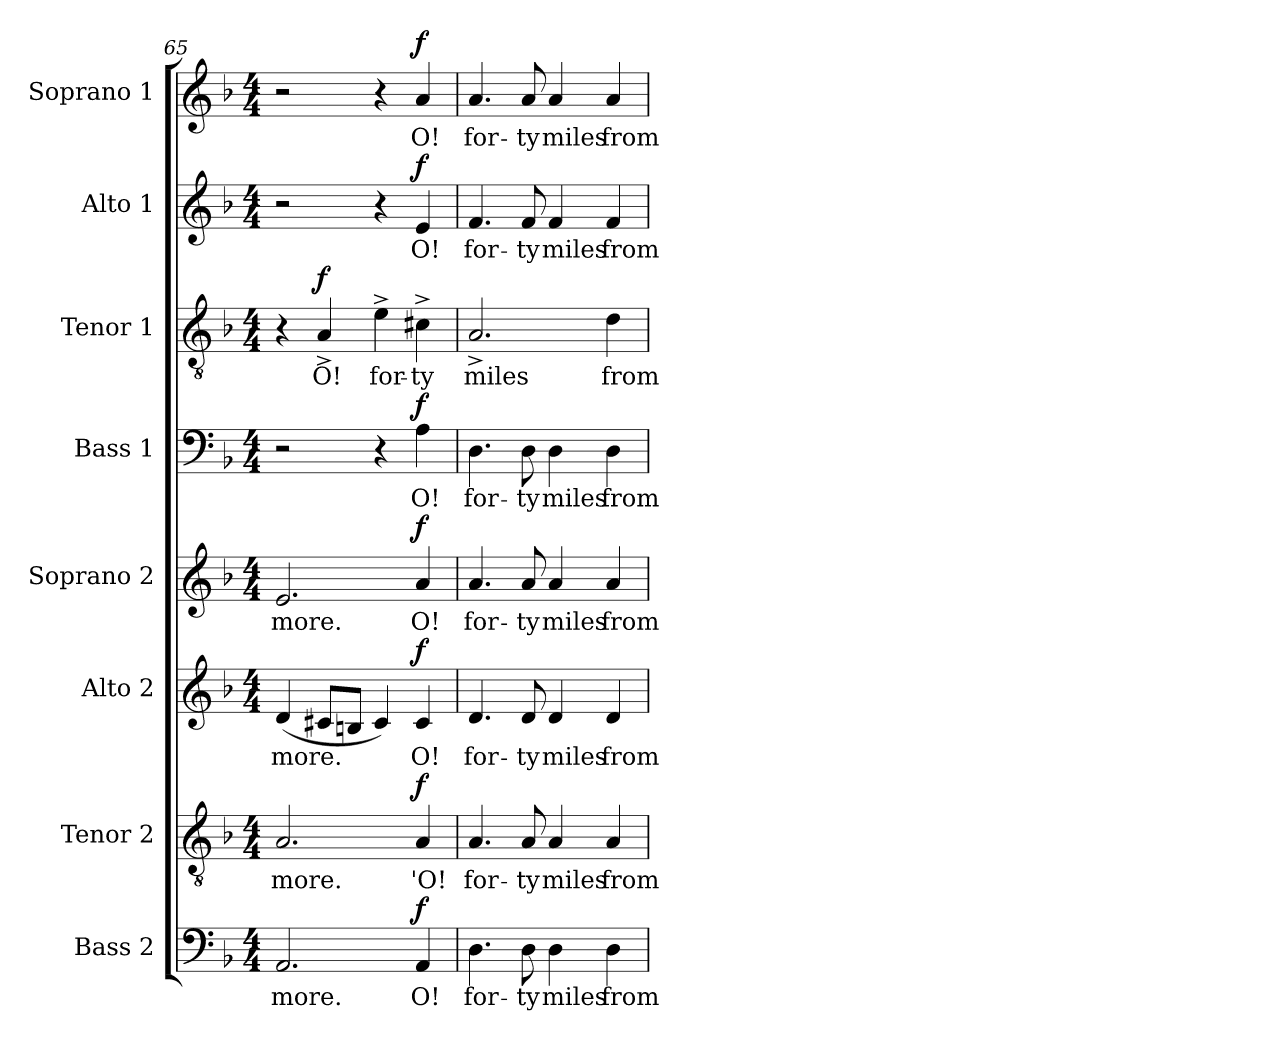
**kern	**text	**dynam	**kern	**text	**dynam	**kern	**text	**dynam	**kern	**text	**dynam	**kern	**text	**dynam	**kern	**text	**dynam	**kern	**text	**dynam	**kern	**text	**dynam
*part8	*part8	*part8	*part7	*part7	*part7	*part6	*part6	*part6	*part5	*part5	*part5	*part4	*part4	*part4	*part3	*part3	*part3	*part2	*part2	*part2	*part1	*part1	*part1
*staff8	*staff8	*staff8	*staff7	*staff7	*staff7	*staff6	*staff6	*staff6	*staff5	*staff5	*staff5	*staff4	*staff4	*staff4	*staff3	*staff3	*staff3	*staff2	*staff2	*staff2	*staff1	*staff1	*staff1
*I"Bass 2	*	*	*I"Tenor 2	*	*	*I"Alto 2	*	*	*I"Soprano 2	*	*	*I"Bass 1	*	*	*I"Tenor 1	*	*	*I"Alto 1	*	*	*I"Soprano 1	*	*
*I'B2.	*	*	*I'T2.	*	*	*I'A2.	*	*	*I'S2.	*	*	*I'B1.	*	*	*I'T1.	*	*	*I'A1.	*	*	*I'S1.	*	*
*clefF4	*	*	*clefGv2	*	*	*clefG2	*	*	*clefG2	*	*	*clefF4	*	*	*clefGv2	*	*	*clefG2	*	*	*clefG2	*	*
*	*	*	*ITrd7c12	*	*	*	*	*	*	*	*	*	*	*	*ITrd7c12	*	*	*	*	*	*	*	*
*k[b-]	*	*	*k[b-]	*	*	*k[b-]	*	*	*k[b-]	*	*	*k[b-]	*	*	*k[b-]	*	*	*k[b-]	*	*	*k[b-]	*	*
*F:	*	*	*F:	*	*	*F:	*	*	*F:	*	*	*F:	*	*	*F:	*	*	*F:	*	*	*F:	*	*
*M4/4	*	*	*M4/4	*	*	*M4/4	*	*	*M4/4	*	*	*M4/4	*	*	*M4/4	*	*	*M4/4	*	*	*M4/4	*	*
=65	=65	=65	=65	=65	=65	=65	=65	=65	=65	=65	=65	=65	=65	=65	=65	=65	=65	=65	=65	=65	=65	=65	=65
!	!LO:LY:b:color=#000000	!	!	!	!	!	!	!	!	!	!	!	!	!	!	!	!	!	!	!	!	!	!
!	!	!	!	!LO:LY:b:color=#000000	!	!	!	!	!	!	!	!	!	!	!	!	!	!	!	!	!	!	!
!	!	!	!	!	!	!	!LO:LY:b:color=#000000	!	!	!	!	!	!	!	!	!	!	!	!	!	!	!	!
!	!	!	!	!	!	!	!	!	!	!LO:LY:b:color=#000000	!	!	!	!	!	!	!	!	!	!	!	!	!
2.AAi/	more.	.	2.AAi/	more.	.	(4di/	more.	.	2.ei/	more.	.	2r	.	.	4r	.	.	2r	.	.	2r	.	.
!	!	!	!	!	!	!	!	!	!	!	!	!	!	!	!	!LO:LY:b:color=#000000	!	!	!	!	!	!	!
.	.	.	.	.	.	8c#Xi/L	.	.	.	.	.	.	.	.	4AA^i/	O!	f	.	.	.	.	.	.
.	.	.	.	.	.	8Bni/J	.	.	.	.	.	.	.	.	.	.	.	.	.	.	.	.	.
!	!	!	!	!	!	!	!	!	!	!	!	!	!	!	!	!LO:LY:b:color=#000000	!	!	!	!	!	!	!
.	.	.	.	.	.	4c#i/)	.	.	.	.	.	4r	.	.	4E^i\	for-	.	4r	.	.	4r	.	.
!	!LO:LY:b:color=#000000	!	!	!	!	!	!	!	!	!	!	!	!	!	!	!	!	!	!	!	!	!	!
!	!	!	!	!LO:LY:b:color=#000000	!	!	!	!	!	!	!	!	!	!	!	!	!	!	!	!	!	!	!
!	!	!	!	!	!	!	!LO:LY:b:color=#000000	!	!	!	!	!	!	!	!	!	!	!	!	!	!	!	!
!	!	!	!	!	!	!	!	!	!	!LO:LY:b:color=#000000	!	!	!	!	!	!	!	!	!	!	!	!	!
!	!	!	!	!	!	!	!	!	!	!	!	!	!LO:LY:b:color=#000000	!	!	!	!	!	!	!	!	!	!
!	!	!	!	!	!	!	!	!	!	!	!	!	!	!	!	!LO:LY:b:color=#000000	!	!	!	!	!	!	!
!	!	!	!	!	!	!	!	!	!	!	!	!	!	!	!	!	!	!	!LO:LY:b:color=#000000	!	!	!	!
!	!	!	!	!	!	!	!	!	!	!	!	!	!	!	!	!	!	!	!	!	!	!LO:LY:b:color=#000000	!
4AAi/	O!	f	4AAi/	'O!	f	4c#i/	O!	f	4ai/	O!	f	4Ai\	O!	f	4C#X^i\	-ty	.	4ei/	O!	f	4ai/	O!	f
=66	=66	=66	=66	=66	=66	=66	=66	=66	=66	=66	=66	=66	=66	=66	=66	=66	=66	=66	=66	=66	=66	=66	=66
!	!LO:LY:b:color=#000000	!	!	!	!	!	!	!	!	!	!	!	!	!	!	!	!	!	!	!	!	!	!
!	!	!	!	!LO:LY:b:color=#000000	!	!	!	!	!	!	!	!	!	!	!	!	!	!	!	!	!	!	!
!	!	!	!	!	!	!	!LO:LY:b:color=#000000	!	!	!	!	!	!	!	!	!	!	!	!	!	!	!	!
!	!	!	!	!	!	!	!	!	!	!LO:LY:b:color=#000000	!	!	!	!	!	!	!	!	!	!	!	!	!
!	!	!	!	!	!	!	!	!	!	!	!	!	!LO:LY:b:color=#000000	!	!	!	!	!	!	!	!	!	!
!	!	!	!	!	!	!	!	!	!	!	!	!	!	!	!	!LO:LY:b:color=#000000	!	!	!	!	!	!	!
!	!	!	!	!	!	!	!	!	!	!	!	!	!	!	!	!	!	!	!LO:LY:b:color=#000000	!	!	!	!
!	!	!	!	!	!	!	!	!	!	!	!	!	!	!	!	!	!	!	!	!	!	!LO:LY:b:color=#000000	!
4.Di\	for-	.	4.AAi/	for-	.	4.di/	for-	.	4.ai/	for-	.	4.Di\	for-	.	2.AA^i/	miles	.	4.fi/	for-	.	4.ai/	for-	.
!	!LO:LY:b:color=#000000	!	!	!	!	!	!	!	!	!	!	!	!	!	!	!	!	!	!	!	!	!	!
!	!	!	!	!LO:LY:b:color=#000000	!	!	!	!	!	!	!	!	!	!	!	!	!	!	!	!	!	!	!
!	!	!	!	!	!	!	!LO:LY:b:color=#000000	!	!	!	!	!	!	!	!	!	!	!	!	!	!	!	!
!	!	!	!	!	!	!	!	!	!	!LO:LY:b:color=#000000	!	!	!	!	!	!	!	!	!	!	!	!	!
!	!	!	!	!	!	!	!	!	!	!	!	!	!LO:LY:b:color=#000000	!	!	!	!	!	!	!	!	!	!
!	!	!	!	!	!	!	!	!	!	!	!	!	!	!	!	!	!	!	!LO:LY:b:color=#000000	!	!	!	!
!	!	!	!	!	!	!	!	!	!	!	!	!	!	!	!	!	!	!	!	!	!	!LO:LY:b:color=#000000	!
8Di\	-ty	.	8AAi/	-ty	.	8di/	-ty	.	8ai/	-ty	.	8Di\	-ty	.	.	.	.	8fi/	-ty	.	8ai/	-ty	.
!	!LO:LY:b:color=#000000	!	!	!	!	!	!	!	!	!	!	!	!	!	!	!	!	!	!	!	!	!	!
!	!	!	!	!LO:LY:b:color=#000000	!	!	!	!	!	!	!	!	!	!	!	!	!	!	!	!	!	!	!
!	!	!	!	!	!	!	!LO:LY:b:color=#000000	!	!	!	!	!	!	!	!	!	!	!	!	!	!	!	!
!	!	!	!	!	!	!	!	!	!	!LO:LY:b:color=#000000	!	!	!	!	!	!	!	!	!	!	!	!	!
!	!	!	!	!	!	!	!	!	!	!	!	!	!LO:LY:b:color=#000000	!	!	!	!	!	!	!	!	!	!
!	!	!	!	!	!	!	!	!	!	!	!	!	!	!	!	!	!	!	!LO:LY:b:color=#000000	!	!	!	!
!	!	!	!	!	!	!	!	!	!	!	!	!	!	!	!	!	!	!	!	!	!	!LO:LY:b:color=#000000	!
4Di\	miles	.	4AAi/	miles	.	4di/	miles	.	4ai/	miles	.	4Di\	miles	.	.	.	.	4fi/	miles	.	4ai/	miles	.
!	!LO:LY:b:color=#000000	!	!	!	!	!	!	!	!	!	!	!	!	!	!	!	!	!	!	!	!	!	!
!	!	!	!	!LO:LY:b:color=#000000	!	!	!	!	!	!	!	!	!	!	!	!	!	!	!	!	!	!	!
!	!	!	!	!	!	!	!LO:LY:b:color=#000000	!	!	!	!	!	!	!	!	!	!	!	!	!	!	!	!
!	!	!	!	!	!	!	!	!	!	!LO:LY:b:color=#000000	!	!	!	!	!	!	!	!	!	!	!	!	!
!	!	!	!	!	!	!	!	!	!	!	!	!	!LO:LY:b:color=#000000	!	!	!	!	!	!	!	!	!	!
!	!	!	!	!	!	!	!	!	!	!	!	!	!	!	!	!LO:LY:b:color=#000000	!	!	!	!	!	!	!
!	!	!	!	!	!	!	!	!	!	!	!	!	!	!	!	!	!	!	!LO:LY:b:color=#000000	!	!	!	!
!	!	!	!	!	!	!	!	!	!	!	!	!	!	!	!	!	!	!	!	!	!	!LO:LY:b:color=#000000	!
4Di\	from	.	4AAi/	from	.	4di/	from	.	4ai/	from	.	4Di\	from	.	4Di\	from	.	4fi/	from	.	4ai/	from	.
=	=	=	=	=	=	=	=	=	=	=	=	=	=	=	=	=	=	=	=	=	=	=	=
*-	*-	*-	*-	*-	*-	*-	*-	*-	*-	*-	*-	*-	*-	*-	*-	*-	*-	*-	*-	*-	*-	*-	*-
